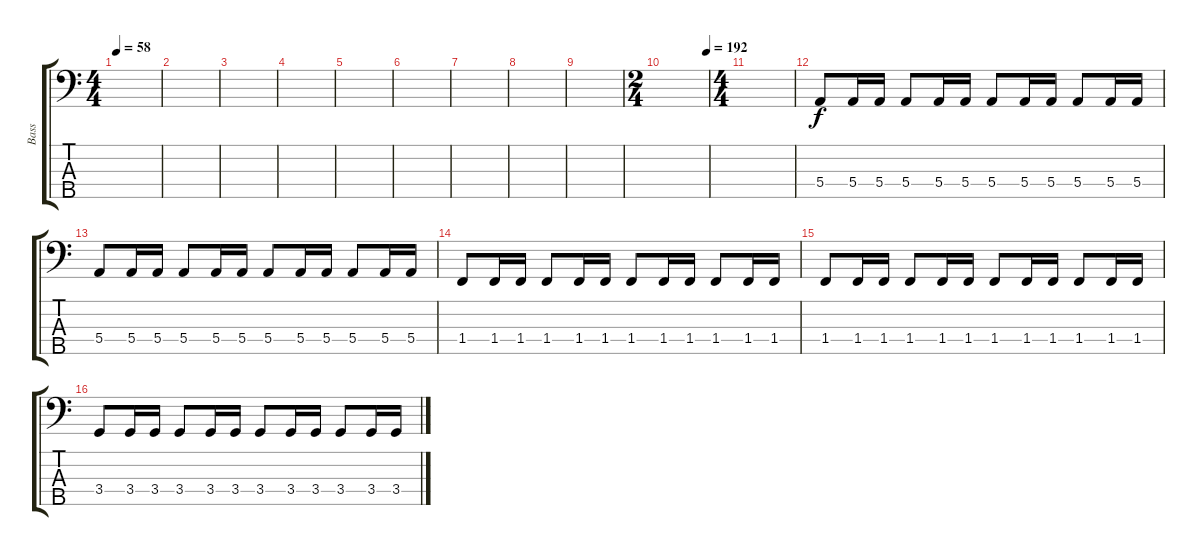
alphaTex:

\track ("Bass" "Bass") {instrument electricbasspick}
\staff {score tabs}
\tuning (G2 D2 A1 E1 B0) {hide}
\ts (4 4)
\tempo 58
\clef f4
\ks c
|
|
|
|
|
|
|
|
|
\ts (2 4)
\tempo (192 0.96875)
|
\ts (4 4)
|
5.4.8{volume 16} 5.4.16 5.4.16 5.4.8 5.4.16 5.4.16 5.4.8 5.4.16 5.4.16 5.4.8 5.4.16 5.4.16 |
5.4.8 5.4.16 5.4.16 5.4.8 5.4.16 5.4.16 5.4.8 5.4.16 5.4.16 5.4.8 5.4.16 5.4.16 |
1.4.8 1.4.16 1.4.16 1.4.8 1.4.16 1.4.16 1.4.8 1.4.16 1.4.16 1.4.8 1.4.16 1.4.16 |
1.4.8 1.4.16 1.4.16 1.4.8 1.4.16 1.4.16 1.4.8 1.4.16 1.4.16 1.4.8 1.4.16 1.4.16 |
3.4.8 3.4.16 3.4.16 3.4.8 3.4.16 3.4.16 3.4.8 3.4.16 3.4.16 3.4.8 3.4.16 3.4.16
